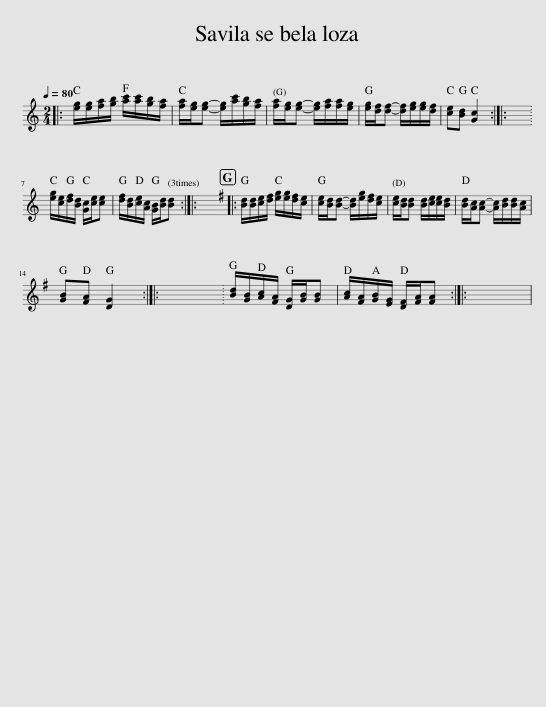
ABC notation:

X:1
L:1/8
Q:1/4=80
M:2/4
I:linebreak $
K:C
V:1 treble
V:1
|: [eg]/[eg]/[fa]/[gb]/ [ac']/[ac']/[gb]/[fa]/ | [fa]/[eg]/[eg]- [eg]/[ac']/[gb]/[fa]/ | [fa]/[eg]/[eg]- [eg]/[fa]/[fa]/[eg]/ | [eg]/[df]/[df]- [df]/[eg]/[eg]/[df]/ | [ce][Bd] [Gc]2 :: %5
 x4 |$ [eg]/[ce]/[df]/[Bd]/ [Gc]/[ce]/[ce] | [df]/[Bd]/[ce]/[Ac]/ [GB]/[Bd]/[Bd] :: x4 |:[K:G] [Bd]/[Bd]/[ce]/[df]/ [eg]/[eg]/[df]/[ce]/ | %10
 [ce]/[Bd]/[Bd]- [Bd]/[eg]/[df]/[ce]/ | [ce]/[Bd]/[Bd] [Bd]/[ce]/[ce]/[Bd]/ | [Bd]/[Ac]/[Ac]- [Ac]/[Bd]/[Bd]/[Ac]/ |$ [GB][FA] [DG]2 :: x4 | %15
 [Bd]/[GB]/[Ac]/[FA]/ [DG]/[GB]/[GB] | [Ac]/[FA]/[GB]/[EG]/ [DF]/[FA]/[FA] :: x4 | %18
